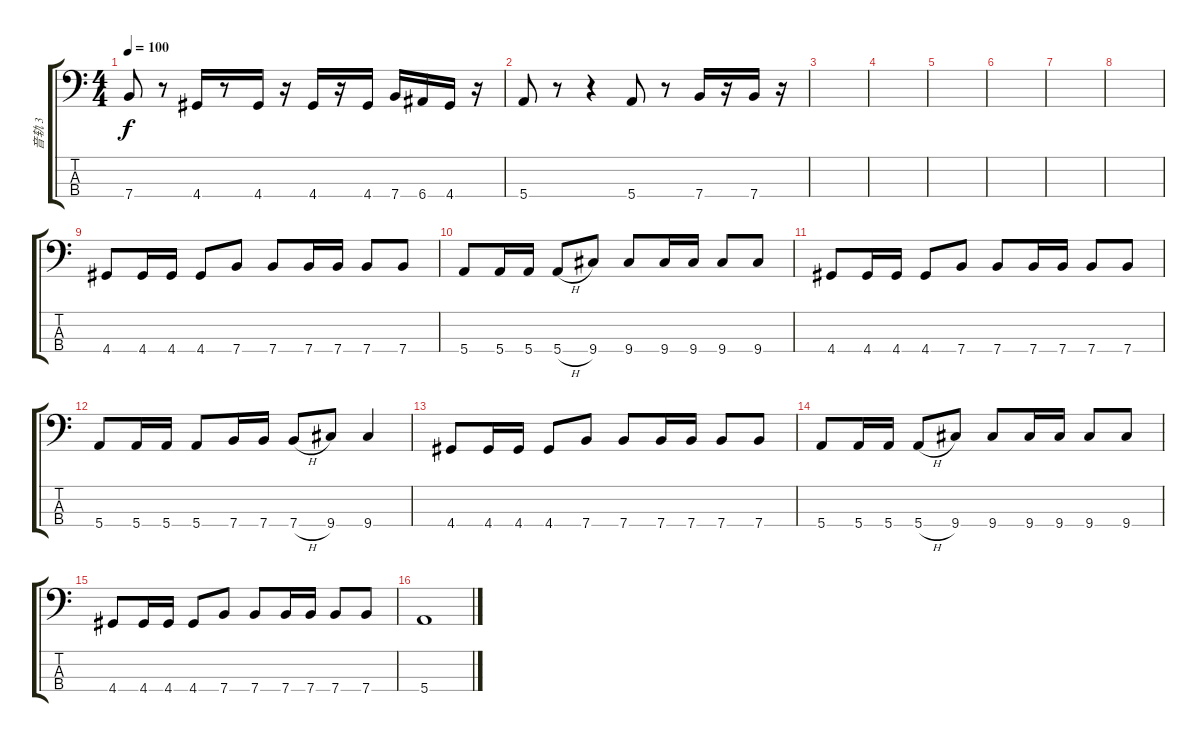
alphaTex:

\track ("音轨 3" "音轨 3") {instrument electricbassfinger}
\staff {score tabs}
\tuning (G2 D2 A1 E1) {hide}
\ts (4 4)
\tempo 100
\clef f4
\ks c
7.4.8{dy f} r.8 4.4.16 r.8 4.4.16 r.16 4.4.16 r.16 4.4.16 7.4.16 6.4.16 4.4.16 r.16 |
5.4.8 r.8 r.4 5.4.8 r.8 7.4.16 r.16 7.4.16 r.16 |
|
|
|
|
|
|
4.4.8 4.4.16 4.4.16 4.4.8 7.4.8 7.4.8 7.4.16 7.4.16 7.4.8 7.4.8 |
5.4.8 5.4.16 5.4.16 5.4{h}.8 9.4.8 9.4.8 9.4.16 9.4.16 9.4.8 9.4.8 |
4.4.8 4.4.16 4.4.16 4.4.8 7.4.8 7.4.8 7.4.16 7.4.16 7.4.8 7.4.8 |
5.4.8 5.4.16 5.4.16 5.4.8 7.4.16 7.4.16 7.4{h}.8 9.4.8 9.4.4 |
4.4.8 4.4.16 4.4.16 4.4.8 7.4.8 7.4.8 7.4.16 7.4.16 7.4.8 7.4.8 |
5.4.8 5.4.16 5.4.16 5.4{h}.8 9.4.8 9.4.8 9.4.16 9.4.16 9.4.8 9.4.8 |
4.4.8 4.4.16 4.4.16 4.4.8 7.4.8 7.4.8 7.4.16 7.4.16 7.4.8 7.4.8 |
5.4.1
